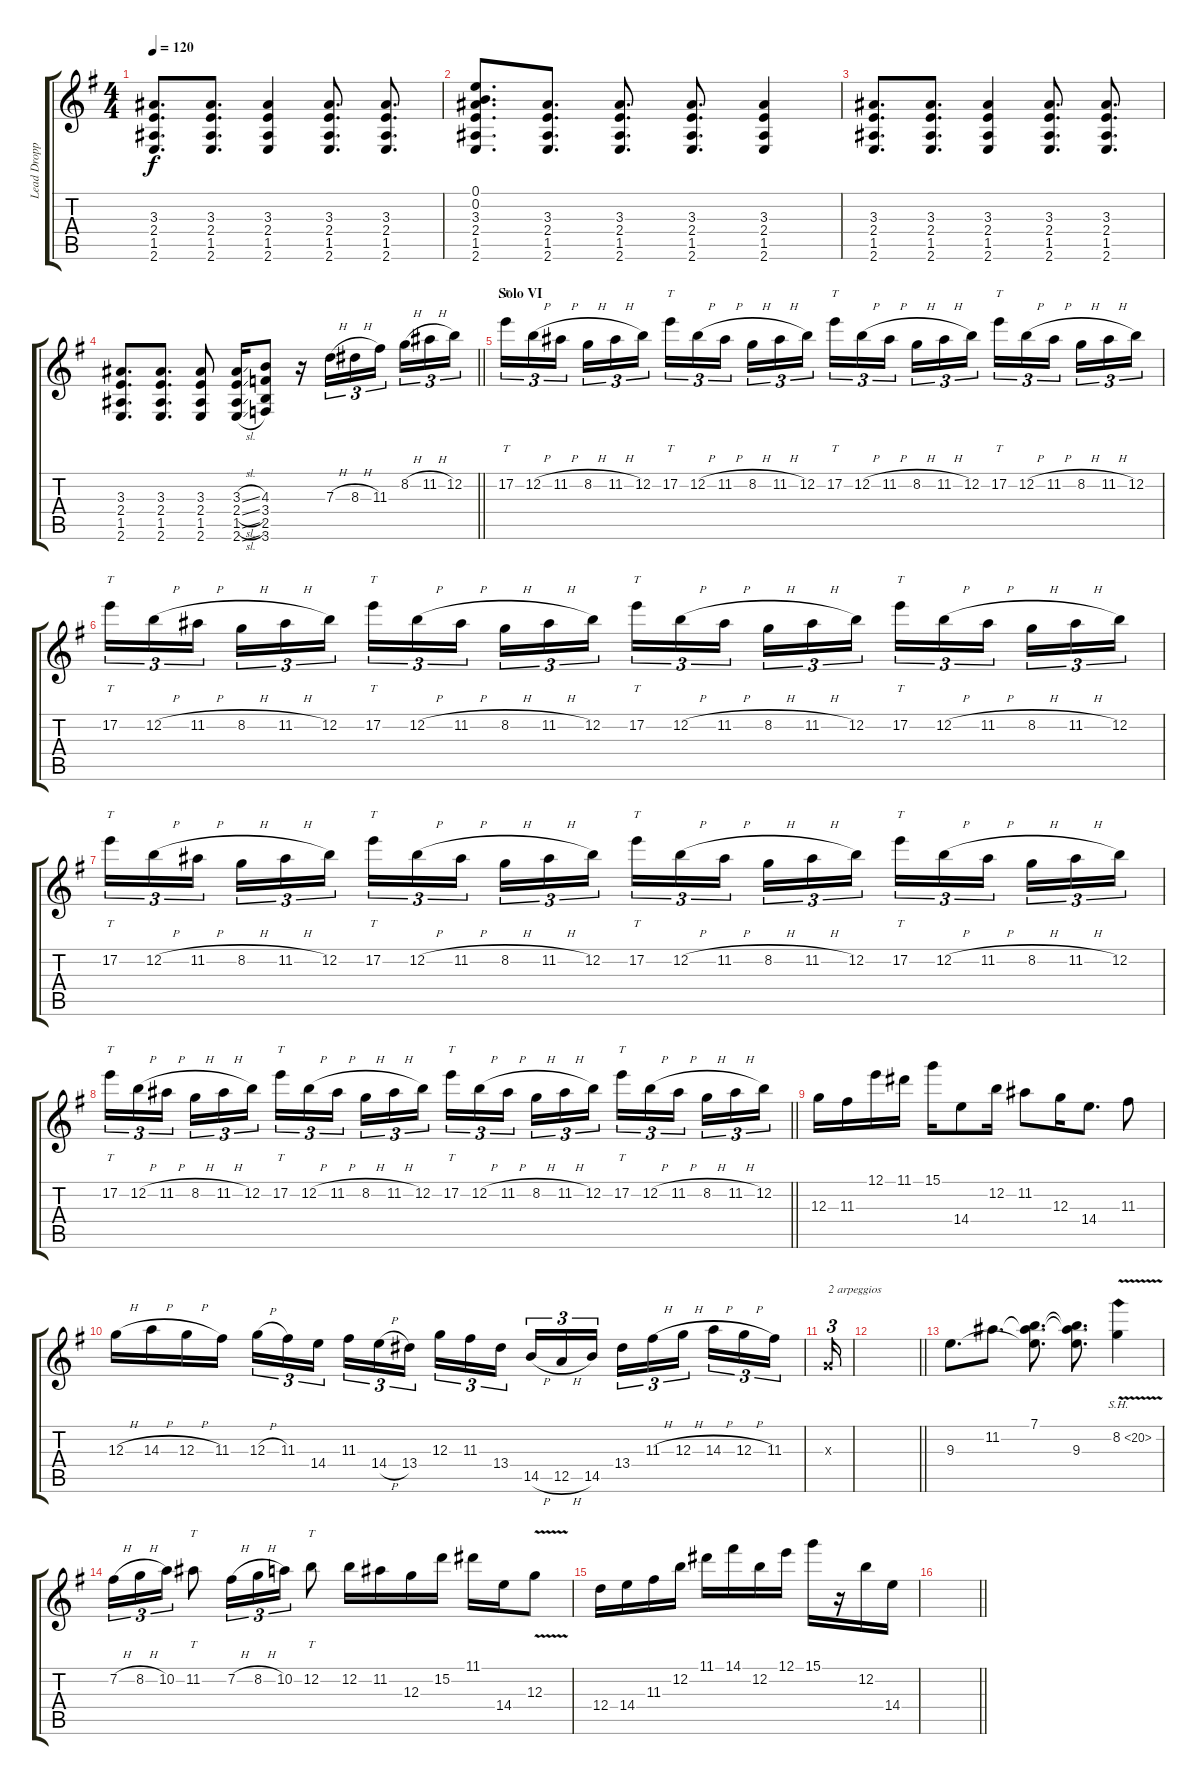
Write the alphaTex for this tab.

\track ("Lead Dropped D " "Lead Dropp") {instrument distortionguitar}
\staff {score tabs}
\tuning (E4 B3 G3 D3 A2 D2) {hide}
\ts (4 4)
\tempo 120
\clef g2
\ks eminor
(3.3 2.4 1.5 2.6).8{d dy f} (3.3 2.4 1.5 2.6).8{d} (3.3 2.4 1.5 2.6).4 (3.3 2.4 1.5 2.6).8{d} (3.3 2.4 1.5 2.6).8{d} |
(0.1 0.2 3.3 2.4 1.5 2.6).8{d} (3.3 2.4 1.5 2.6).8{d} (3.3 2.4 1.5 2.6).8{d} (3.3 2.4 1.5 2.6).8{d} (3.3 2.4 1.5 2.6).4 |
(3.3 2.4 1.5 2.6).8{d} (3.3 2.4 1.5 2.6).8{d} (3.3 2.4 1.5 2.6).4 (3.3 2.4 1.5 2.6).8{d} (3.3 2.4 1.5 2.6).8{d} |
\barLineRight lightlight
(3.3 2.4 1.5 2.6).8{d} (3.3 2.4 1.5 2.6).8{d} (3.3 2.4 1.5 2.6).8 (3.3{sl} 2.4{sl} 1.5{sl} 2.6{sl}).16 (4.3 3.4 2.5 3.6).8 r.16 7.3{h}.16{tu (3 2)} 8.3{h}.16{tu (3 2)} 11.3.16{tu (3 2) beam splitsecondary} 8.2{h}.16{tu (3 2)} 11.2{h}.16{tu (3 2)} 12.2.16{tu (3 2)} |
\section ("" "Solo VI")
17.2.16{tt tu (3 2)} 12.2{h}.16{tu (3 2)} 11.2{h}.16{tu (3 2) beam splitsecondary} 8.2{h}.16{tu (3 2)} 11.2{h}.16{tu (3 2)} 12.2.16{tu (3 2)} 17.2.16{tt tu (3 2)} 12.2{h}.16{tu (3 2)} 11.2{h}.16{tu (3 2) beam splitsecondary} 8.2{h}.16{tu (3 2)} 11.2{h}.16{tu (3 2)} 12.2.16{tu (3 2)} 17.2.16{tt tu (3 2)} 12.2{h}.16{tu (3 2)} 11.2{h}.16{tu (3 2) beam splitsecondary} 8.2{h}.16{tu (3 2)} 11.2{h}.16{tu (3 2)} 12.2.16{tu (3 2)} 17.2.16{tt tu (3 2)} 12.2{h}.16{tu (3 2)} 11.2{h}.16{tu (3 2) beam splitsecondary} 8.2{h}.16{tu (3 2)} 11.2{h}.16{tu (3 2)} 12.2.16{tu (3 2)} |
17.2.16{tt tu (3 2)} 12.2{h}.16{tu (3 2)} 11.2{h}.16{tu (3 2) beam splitsecondary} 8.2{h}.16{tu (3 2)} 11.2{h}.16{tu (3 2)} 12.2.16{tu (3 2)} 17.2.16{tt tu (3 2)} 12.2{h}.16{tu (3 2)} 11.2{h}.16{tu (3 2) beam splitsecondary} 8.2{h}.16{tu (3 2)} 11.2{h}.16{tu (3 2)} 12.2.16{tu (3 2)} 17.2.16{tt tu (3 2)} 12.2{h}.16{tu (3 2)} 11.2{h}.16{tu (3 2) beam splitsecondary} 8.2{h}.16{tu (3 2)} 11.2{h}.16{tu (3 2)} 12.2.16{tu (3 2)} 17.2.16{tt tu (3 2)} 12.2{h}.16{tu (3 2)} 11.2{h}.16{tu (3 2) beam splitsecondary} 8.2{h}.16{tu (3 2)} 11.2{h}.16{tu (3 2)} 12.2.16{tu (3 2)} |
17.2.16{tt tu (3 2)} 12.2{h}.16{tu (3 2)} 11.2{h}.16{tu (3 2) beam splitsecondary} 8.2{h}.16{tu (3 2)} 11.2{h}.16{tu (3 2)} 12.2.16{tu (3 2)} 17.2.16{tt tu (3 2)} 12.2{h}.16{tu (3 2)} 11.2{h}.16{tu (3 2) beam splitsecondary} 8.2{h}.16{tu (3 2)} 11.2{h}.16{tu (3 2)} 12.2.16{tu (3 2)} 17.2.16{tt tu (3 2)} 12.2{h}.16{tu (3 2)} 11.2{h}.16{tu (3 2) beam splitsecondary} 8.2{h}.16{tu (3 2)} 11.2{h}.16{tu (3 2)} 12.2.16{tu (3 2)} 17.2.16{tt tu (3 2)} 12.2{h}.16{tu (3 2)} 11.2{h}.16{tu (3 2) beam splitsecondary} 8.2{h}.16{tu (3 2)} 11.2{h}.16{tu (3 2)} 12.2.16{tu (3 2)} |
\barLineRight lightlight
17.2.16{tt tu (3 2)} 12.2{h}.16{tu (3 2)} 11.2{h}.16{tu (3 2) beam splitsecondary} 8.2{h}.16{tu (3 2)} 11.2{h}.16{tu (3 2)} 12.2.16{tu (3 2)} 17.2.16{tt tu (3 2)} 12.2{h}.16{tu (3 2)} 11.2{h}.16{tu (3 2) beam splitsecondary} 8.2{h}.16{tu (3 2)} 11.2{h}.16{tu (3 2)} 12.2.16{tu (3 2)} 17.2.16{tt tu (3 2)} 12.2{h}.16{tu (3 2)} 11.2{h}.16{tu (3 2) beam splitsecondary} 8.2{h}.16{tu (3 2)} 11.2{h}.16{tu (3 2)} 12.2.16{tu (3 2)} 17.2.16{tt tu (3 2)} 12.2{h}.16{tu (3 2)} 11.2{h}.16{tu (3 2) beam splitsecondary} 8.2{h}.16{tu (3 2)} 11.2{h}.16{tu (3 2)} 12.2.16{tu (3 2)} |
12.3.16 11.3.16 12.1.16 11.1.16 15.1.16 14.4.8 12.2.16 11.2.8 12.3.16 14.4.8{d} 11.3.8 |
12.3{h}.16 14.3{h}.16 12.3{h}.16 11.3.16 12.3{h}.16{tu (3 2)} 11.3.16{tu (3 2)} 14.4.16{tu (3 2) beam splitsecondary} 11.3.16{tu (3 2)} 14.4{h}.16{tu (3 2)} 13.4.16{tu (3 2)} 12.3.16{tu (3 2)} 11.3.16{tu (3 2)} 13.4.16{tu (3 2) beam splitsecondary} 14.5{h}.16{tu (3 2)} 12.5{h}.16{tu (3 2)} 14.5.16{tu (3 2)} 13.4.16{tu (3 2)} 11.3{h}.16{tu (3 2)} 12.3{h}.16{tu (3 2) beam splitsecondary} 14.3{h}.16{tu (3 2)} 12.3{h}.16{tu (3 2)} 11.3.16{tu (3 2)} |
0.3{x}.16{tu (3 2) txt "2 arpeggios"} |
\barLineRight lightlight
|
\section ("" "")
9.3.8{d} 11.2.8{d} (7.1 11.2{t} 9.3{t}).8{d} (7.1{t} 11.2{t} 9.3).8{d} 8.2{sh 12 v}.4 |
7.2{h}.16{tu (3 2)} 8.2{h}.16{tu (3 2)} 10.2.16{tu (3 2)} 11.2.8{tt} 7.2{h}.16{tu (3 2)} 8.2{h}.16{tu (3 2)} 10.2.16{tu (3 2)} 12.2.8{tt} 12.2.16 11.2.16 12.3.16 15.2.16 11.1.16 14.4.16 12.3{v}.8 |
12.4.16 14.4.16 11.3.16 12.2.16 11.1.16 14.1.16 12.2.16 12.1.16 15.1.16 r.16 12.2.16 14.4.16 |
\barLineRight lightlight
